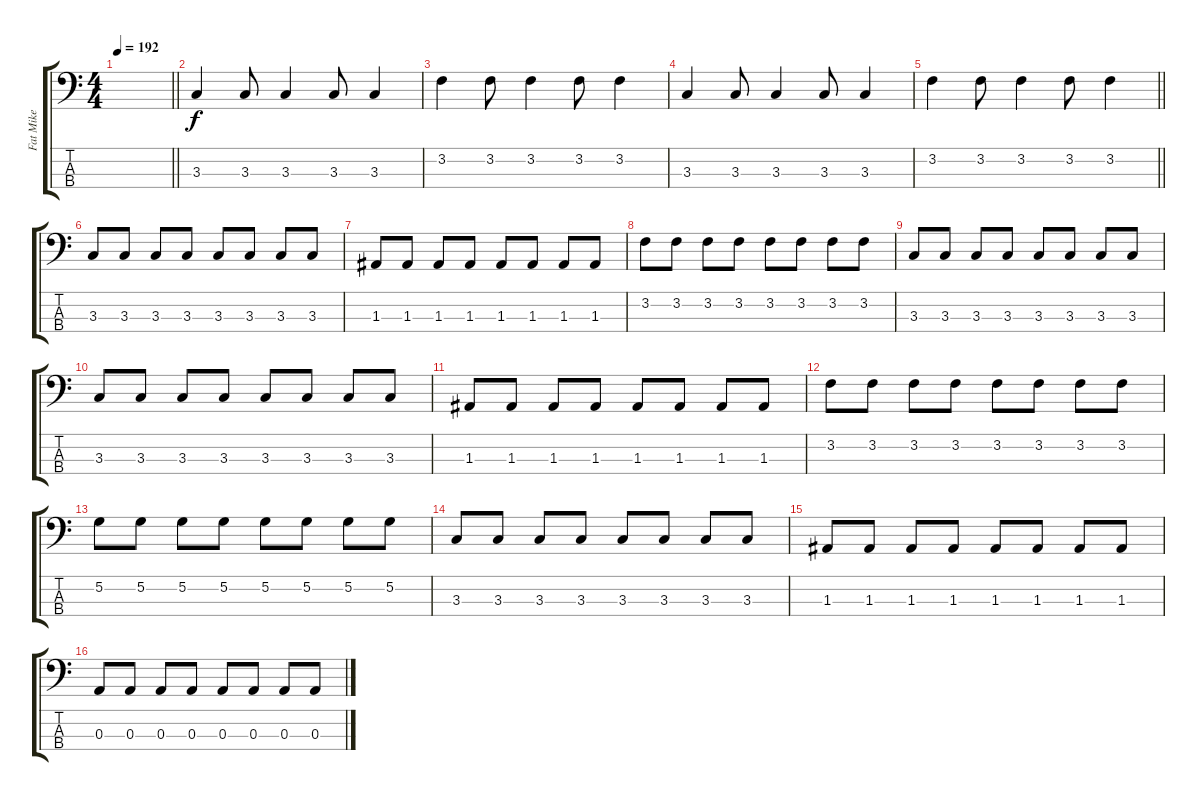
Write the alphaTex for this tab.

\track ("Fat Mike" "Fat Mike") {instrument electricbasspick}
\staff {score tabs}
\tuning (G2 D2 A1 E1) {hide}
\ts (4 4)
\tempo 192
\clef f4
\barLineRight lightlight
\ks c
|
\section ("" "")
3.3.4 3.3.8 3.3.4 3.3.8 3.3.4 |
3.2.4 3.2.8 3.2.4 3.2.8 3.2.4 |
3.3.4 3.3.8 3.3.4 3.3.8 3.3.4 |
\barLineRight lightlight
3.2.4 3.2.8 3.2.4 3.2.8 3.2.4 |
\section ("" "")
3.3.8 3.3.8 3.3.8 3.3.8 3.3.8 3.3.8 3.3.8 3.3.8 |
1.3.8 1.3.8 1.3.8 1.3.8 1.3.8 1.3.8 1.3.8 1.3.8 |
3.2.8 3.2.8 3.2.8 3.2.8 3.2.8 3.2.8 3.2.8 3.2.8 |
3.3.8 3.3.8 3.3.8 3.3.8 3.3.8 3.3.8 3.3.8 3.3.8 |
3.3.8 3.3.8 3.3.8 3.3.8 3.3.8 3.3.8 3.3.8 3.3.8 |
1.3.8 1.3.8 1.3.8 1.3.8 1.3.8 1.3.8 1.3.8 1.3.8 |
3.2.8 3.2.8 3.2.8 3.2.8 3.2.8 3.2.8 3.2.8 3.2.8 |
5.2.8 5.2.8 5.2.8 5.2.8 5.2.8 5.2.8 5.2.8 5.2.8 |
3.3.8 3.3.8 3.3.8 3.3.8 3.3.8 3.3.8 3.3.8 3.3.8 |
1.3.8 1.3.8 1.3.8 1.3.8 1.3.8 1.3.8 1.3.8 1.3.8 |
0.3.8 0.3.8 0.3.8 0.3.8 0.3.8 0.3.8 0.3.8 0.3.8
